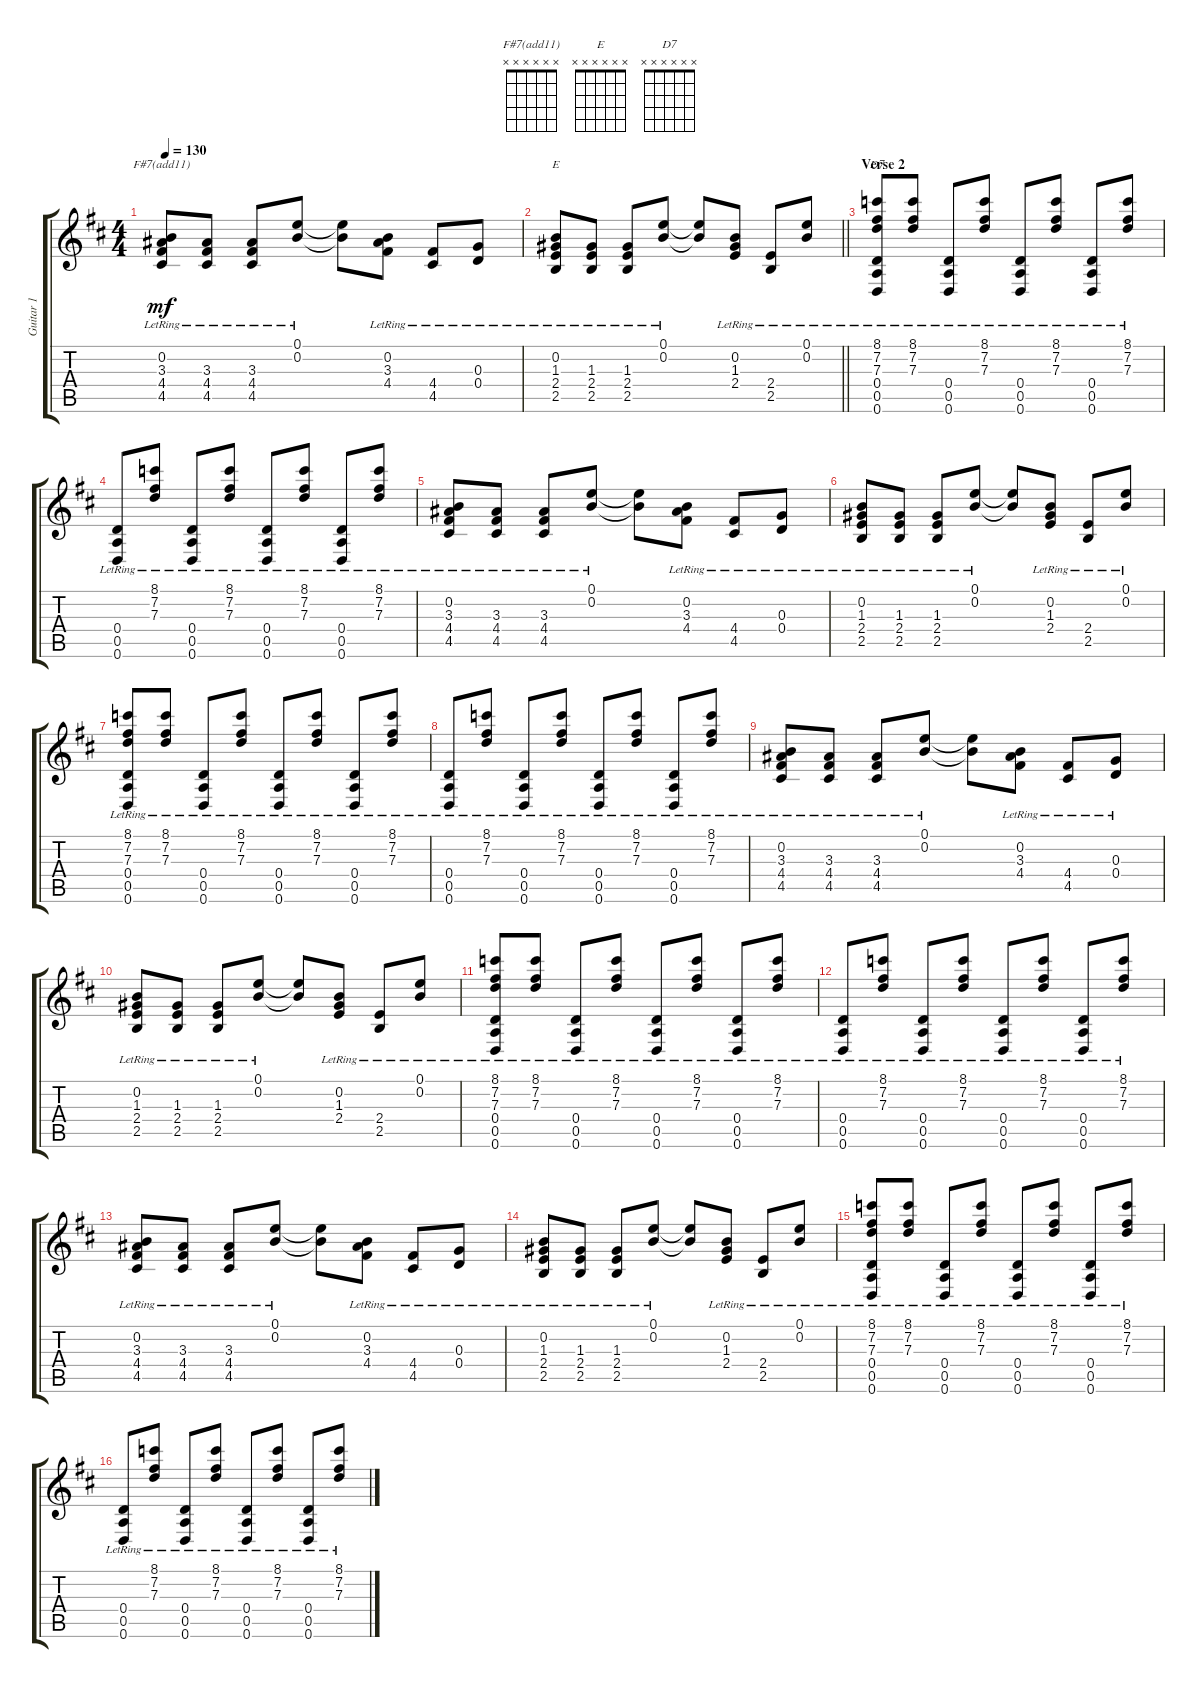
\track ("Guitar 1" "Guitar 1") {instrument distortionguitar}
\staff {score tabs}
\tuning (E4 B3 G3 D3 A2 D2) {hide}
\chord ("F#7(add11)" x x x x x x)
\chord ("E" x x x x x x)
\chord ("D7" x x x x x x)
\ts (4 4)
\tempo 130
\clef g2
\ks d
(0.2{lr} 3.3{lr} 4.4{lr} 4.5{lr}).8{ch "F#7(add11)" dy mf} (3.3{lr} 4.4{lr} 4.5{lr}).8 (3.3{lr} 4.4{lr} 4.5{lr}).8 (0.1{lr} 0.2{lr}).8 (0.1{t} 0.2{t}).8 (0.2{lr} 3.3{lr} 4.4{lr}).8 (4.4{lr} 4.5{lr}).8 (0.3{lr} 0.4{lr}).8 |
\barLineRight lightlight
(0.2{lr} 1.3{lr} 2.4{lr} 2.5{lr}).8{ch "E"} (1.3{lr} 2.4{lr} 2.5{lr}).8 (1.3{lr} 2.4{lr} 2.5{lr}).8 (0.1{lr} 0.2{lr}).8 (0.1{t} 0.2{t}).8 (0.2{lr} 1.3{lr} 2.4{lr}).8 (2.4{lr} 2.5{lr}).8 (0.1{lr} 0.2{lr}).8 |
\section ("" "Verse 2")
(8.1{lr} 7.2{lr} 7.3{lr} 0.4{lr} 0.5{lr} 0.6{lr}).8{ch "D7"} (8.1{lr} 7.2{lr} 7.3{lr}).8 (0.4{lr} 0.5{lr} 0.6{lr}).8 (8.1{lr} 7.2{lr} 7.3{lr}).8 (0.4{lr} 0.5{lr} 0.6{lr}).8 (8.1{lr} 7.2{lr} 7.3{lr}).8 (0.4{lr} 0.5{lr} 0.6{lr}).8 (8.1{lr} 7.2{lr} 7.3{lr}).8 |
(0.4{lr} 0.5{lr} 0.6{lr}).8 (8.1{lr} 7.2{lr} 7.3{lr}).8 (0.4{lr} 0.5{lr} 0.6{lr}).8 (8.1{lr} 7.2{lr} 7.3{lr}).8 (0.4{lr} 0.5{lr} 0.6{lr}).8 (8.1{lr} 7.2{lr} 7.3{lr}).8 (0.4{lr} 0.5{lr} 0.6{lr}).8 (8.1{lr} 7.2{lr} 7.3{lr}).8 |
(0.2{lr} 3.3{lr} 4.4{lr} 4.5{lr}).8 (3.3{lr} 4.4{lr} 4.5{lr}).8 (3.3{lr} 4.4{lr} 4.5{lr}).8 (0.1{lr} 0.2{lr}).8 (0.1{t} 0.2{t}).8 (0.2{lr} 3.3{lr} 4.4{lr}).8 (4.4{lr} 4.5{lr}).8 (0.3{lr} 0.4{lr}).8 |
(0.2{lr} 1.3{lr} 2.4{lr} 2.5{lr}).8 (1.3{lr} 2.4{lr} 2.5{lr}).8 (1.3{lr} 2.4{lr} 2.5{lr}).8 (0.1{lr} 0.2{lr}).8 (0.1{t} 0.2{t}).8 (0.2{lr} 1.3{lr} 2.4{lr}).8 (2.4{lr} 2.5{lr}).8 (0.1{lr} 0.2{lr}).8 |
(8.1{lr} 7.2{lr} 7.3{lr} 0.4{lr} 0.5{lr} 0.6{lr}).8 (8.1{lr} 7.2{lr} 7.3{lr}).8 (0.4{lr} 0.5{lr} 0.6{lr}).8 (8.1{lr} 7.2{lr} 7.3{lr}).8 (0.4{lr} 0.5{lr} 0.6{lr}).8 (8.1{lr} 7.2{lr} 7.3{lr}).8 (0.4{lr} 0.5{lr} 0.6{lr}).8 (8.1{lr} 7.2{lr} 7.3{lr}).8 |
(0.4{lr} 0.5{lr} 0.6{lr}).8 (8.1{lr} 7.2{lr} 7.3{lr}).8 (0.4{lr} 0.5{lr} 0.6{lr}).8 (8.1{lr} 7.2{lr} 7.3{lr}).8 (0.4{lr} 0.5{lr} 0.6{lr}).8 (8.1{lr} 7.2{lr} 7.3{lr}).8 (0.4{lr} 0.5{lr} 0.6{lr}).8 (8.1{lr} 7.2{lr} 7.3{lr}).8 |
(0.2{lr} 3.3{lr} 4.4{lr} 4.5{lr}).8 (3.3{lr} 4.4{lr} 4.5{lr}).8 (3.3{lr} 4.4{lr} 4.5{lr}).8 (0.1{lr} 0.2{lr}).8 (0.1{t} 0.2{t}).8 (0.2{lr} 3.3{lr} 4.4{lr}).8 (4.4{lr} 4.5{lr}).8 (0.3{lr} 0.4{lr}).8 |
(0.2{lr} 1.3{lr} 2.4{lr} 2.5{lr}).8 (1.3{lr} 2.4{lr} 2.5{lr}).8 (1.3{lr} 2.4{lr} 2.5{lr}).8 (0.1{lr} 0.2{lr}).8 (0.1{t} 0.2{t}).8 (0.2{lr} 1.3{lr} 2.4{lr}).8 (2.4{lr} 2.5{lr}).8 (0.1{lr} 0.2{lr}).8 |
(8.1{lr} 7.2{lr} 7.3{lr} 0.4{lr} 0.5{lr} 0.6{lr}).8 (8.1{lr} 7.2{lr} 7.3{lr}).8 (0.4{lr} 0.5{lr} 0.6{lr}).8 (8.1{lr} 7.2{lr} 7.3{lr}).8 (0.4{lr} 0.5{lr} 0.6{lr}).8 (8.1{lr} 7.2{lr} 7.3{lr}).8 (0.4{lr} 0.5{lr} 0.6{lr}).8 (8.1{lr} 7.2{lr} 7.3{lr}).8 |
(0.4{lr} 0.5{lr} 0.6{lr}).8 (8.1{lr} 7.2{lr} 7.3{lr}).8 (0.4{lr} 0.5{lr} 0.6{lr}).8 (8.1{lr} 7.2{lr} 7.3{lr}).8 (0.4{lr} 0.5{lr} 0.6{lr}).8 (8.1{lr} 7.2{lr} 7.3{lr}).8 (0.4{lr} 0.5{lr} 0.6{lr}).8 (8.1{lr} 7.2{lr} 7.3{lr}).8 |
(0.2{lr} 3.3{lr} 4.4{lr} 4.5{lr}).8 (3.3{lr} 4.4{lr} 4.5{lr}).8 (3.3{lr} 4.4{lr} 4.5{lr}).8 (0.1{lr} 0.2{lr}).8 (0.1{t} 0.2{t}).8 (0.2{lr} 3.3{lr} 4.4{lr}).8 (4.4{lr} 4.5{lr}).8 (0.3{lr} 0.4{lr}).8 |
(0.2{lr} 1.3{lr} 2.4{lr} 2.5{lr}).8 (1.3{lr} 2.4{lr} 2.5{lr}).8 (1.3{lr} 2.4{lr} 2.5{lr}).8 (0.1{lr} 0.2{lr}).8 (0.1{t} 0.2{t}).8 (0.2{lr} 1.3{lr} 2.4{lr}).8 (2.4{lr} 2.5{lr}).8 (0.1{lr} 0.2{lr}).8 |
(8.1{lr} 7.2{lr} 7.3{lr} 0.4{lr} 0.5{lr} 0.6{lr}).8 (8.1{lr} 7.2{lr} 7.3{lr}).8 (0.4{lr} 0.5{lr} 0.6{lr}).8 (8.1{lr} 7.2{lr} 7.3{lr}).8 (0.4{lr} 0.5{lr} 0.6{lr}).8 (8.1{lr} 7.2{lr} 7.3{lr}).8 (0.4{lr} 0.5{lr} 0.6{lr}).8 (8.1{lr} 7.2{lr} 7.3{lr}).8 |
(0.4{lr} 0.5{lr} 0.6{lr}).8 (8.1{lr} 7.2{lr} 7.3{lr}).8 (0.4{lr} 0.5{lr} 0.6{lr}).8 (8.1{lr} 7.2{lr} 7.3{lr}).8 (0.4{lr} 0.5{lr} 0.6{lr}).8 (8.1{lr} 7.2{lr} 7.3{lr}).8 (0.4{lr} 0.5{lr} 0.6{lr}).8 (8.1{lr} 7.2{lr} 7.3{lr}).8
